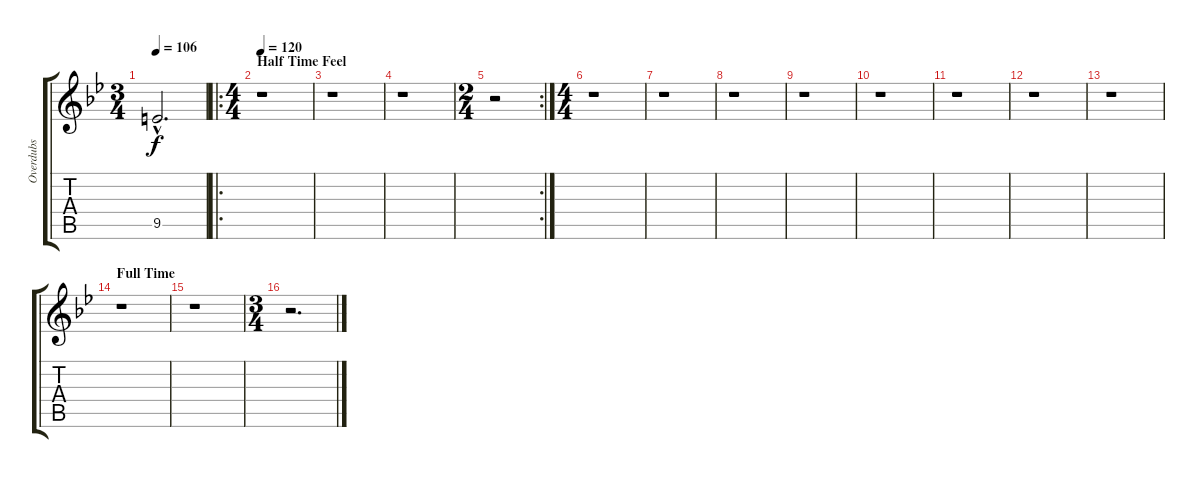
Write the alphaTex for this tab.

\track ("Overdubs" "Overdubs") {instrument overdrivenguitar}
\staff {score tabs}
\tuning (D4 A3 F3 C3 G2 D2) {hide}
\ts (3 4)
\tempo 106
\clef g2
\ks bb
9.5{hac t}.2{d dy f} |
\ro
\ts (4 4)
\section ("" "Half Time Feel")
\tempo 120
r.1 |
r.1 |
r.1 |
\rc 2
\ts (2 4)
r.2 |
\ts (4 4)
r.1 |
r.1 |
r.1 |
r.1 |
r.1 |
r.1 |
r.1 |
r.1 |
\section ("" "Full Time")
r.1 |
r.1 |
\ts (3 4)
r.2{d}
